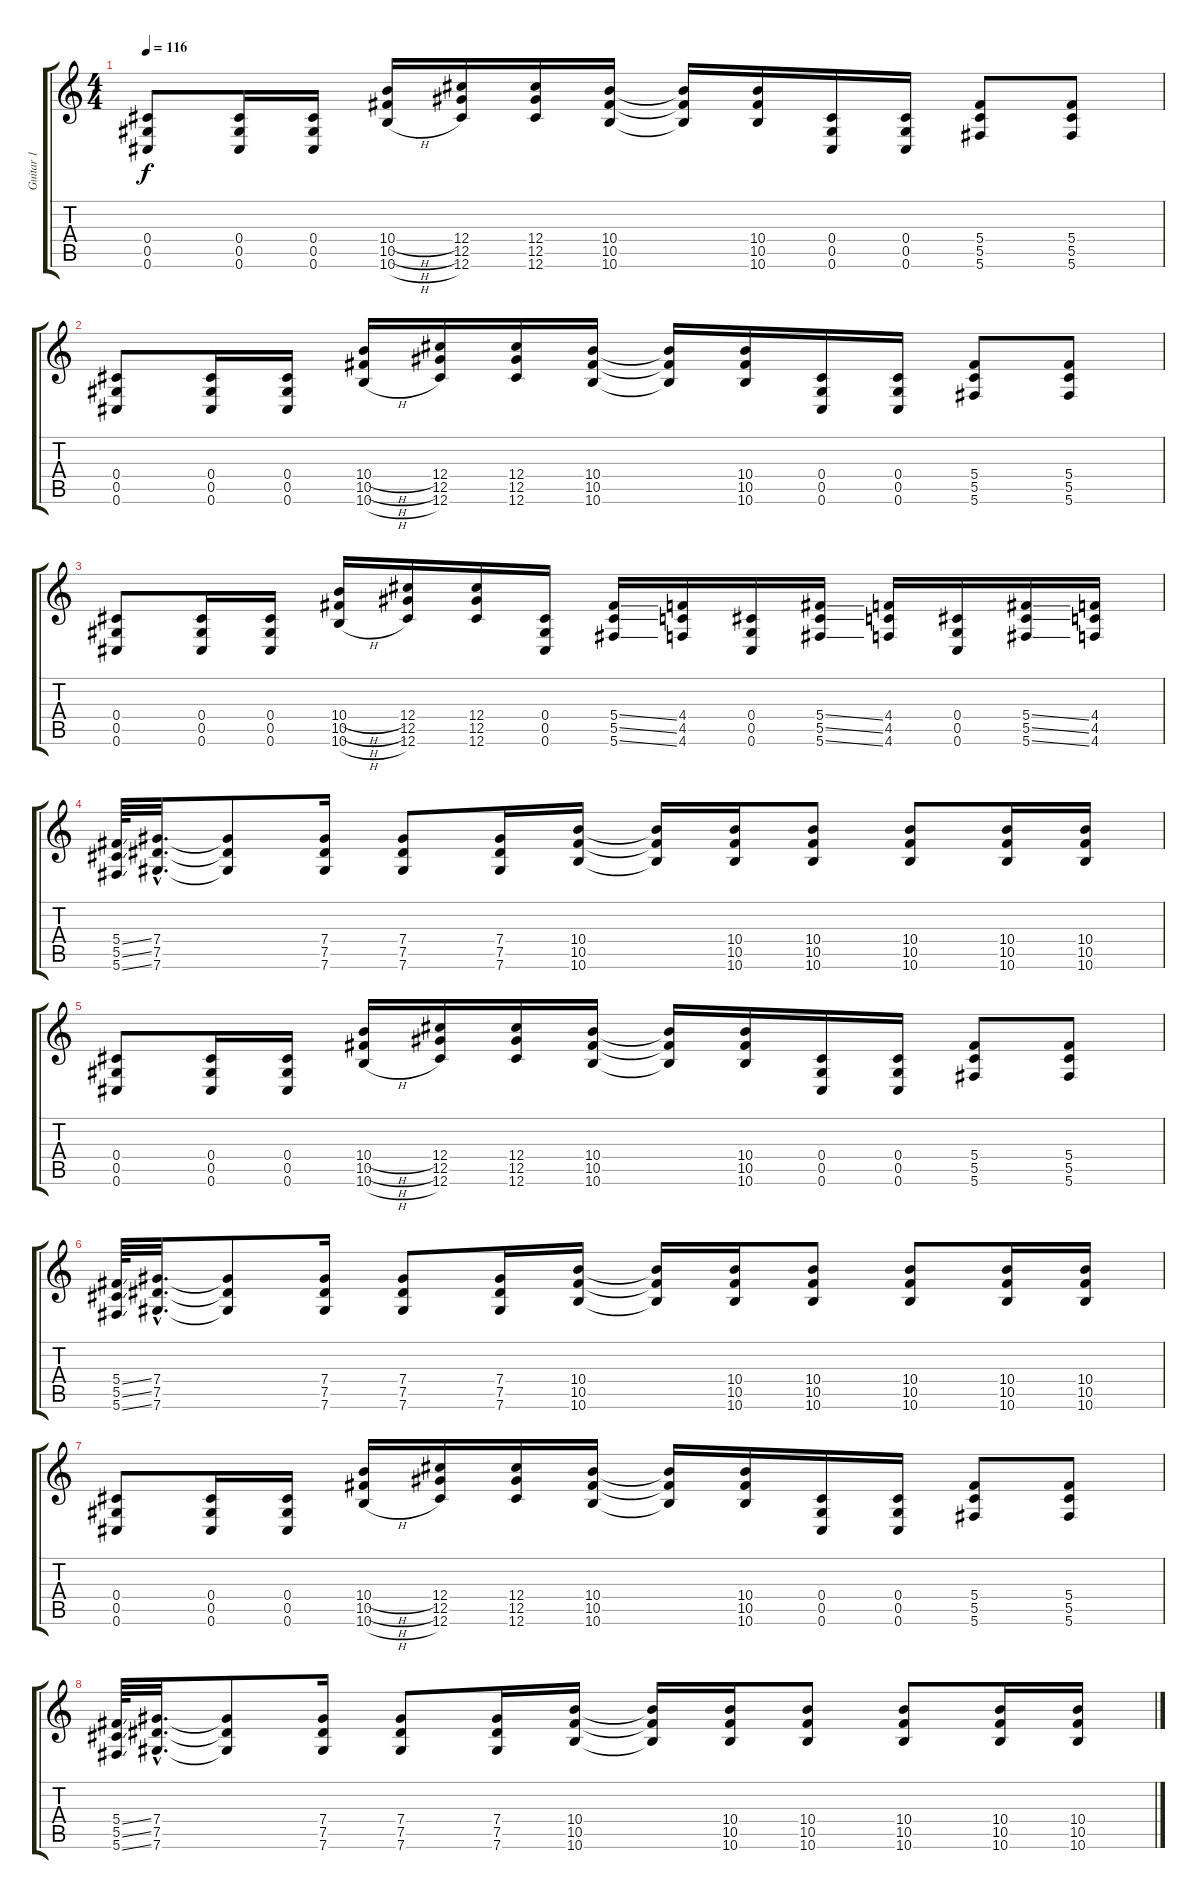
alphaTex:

\track ("Guitar 1" "Guitar 1") {instrument overdrivenguitar}
\staff {score tabs}
\tuning (Eb4 Bb3 Gb3 Db3 Ab2 Db2) {hide}
\ts (4 4)
\tempo 116
\clef g2
\ks c
(0.4 0.5 0.6).8{dy f} (0.4 0.5 0.6).16 (0.4 0.5 0.6).16 (10.4{h} 10.5{h} 10.6{h}).16 (12.4 12.5 12.6).16 (12.4 12.5 12.6).16 (10.4 10.5 10.6).16 (10.4{t} 10.5{t} 10.6{t}).16 (10.4 10.5 10.6).16 (0.4 0.5 0.6).16 (0.4 0.5 0.6).16 (5.4 5.5 5.6).8 (5.4 5.5 5.6).8 |
(0.4 0.5 0.6).8 (0.4 0.5 0.6).16 (0.4 0.5 0.6).16 (10.4{h} 10.5{h} 10.6{h}).16 (12.4 12.5 12.6).16 (12.4 12.5 12.6).16 (10.4 10.5 10.6).16 (10.4{t} 10.5{t} 10.6{t}).16 (10.4 10.5 10.6).16 (0.4 0.5 0.6).16 (0.4 0.5 0.6).16 (5.4 5.5 5.6).8 (5.4 5.5 5.6).8 |
(0.4 0.5 0.6).8 (0.4 0.5 0.6).16 (0.4 0.5 0.6).16 (10.4{h} 10.5{h} 10.6{h}).16 (12.4 12.5 12.6).16 (12.4 12.5 12.6).16 (0.4 0.5 0.6).16 (5.4{ss} 5.5{ss} 5.6{ss}).16 (4.4 4.5 4.6).16 (0.4 0.5 0.6).16 (5.4{ss} 5.5{ss} 5.6{ss}).16 (4.4 4.5 4.6).16 (0.4 0.5 0.6).16 (5.4{ss} 5.5{ss} 5.6{ss}).16 (4.4 4.5 4.6).16 |
(5.4{ss} 5.5{ss} 5.6{ss}).64 (7.4{hac} 7.5{hac} 7.6{hac}).32{d} (7.4{t} 7.5{t} 7.6{t}).8 (7.4 7.5 7.6).16 (7.4 7.5 7.6).8 (7.4 7.5 7.6).16 (10.4 10.5 10.6).16 (10.4{t} 10.5{t} 10.6{t}).16 (10.4 10.5 10.6).16 (10.4 10.5 10.6).8 (10.4 10.5 10.6).8 (10.4 10.5 10.6).16 (10.4 10.5 10.6).16 |
(0.4 0.5 0.6).8 (0.4 0.5 0.6).16 (0.4 0.5 0.6).16 (10.4{h} 10.5{h} 10.6{h}).16 (12.4 12.5 12.6).16 (12.4 12.5 12.6).16 (10.4 10.5 10.6).16 (10.4{t} 10.5{t} 10.6{t}).16 (10.4 10.5 10.6).16 (0.4 0.5 0.6).16 (0.4 0.5 0.6).16 (5.4 5.5 5.6).8 (5.4 5.5 5.6).8 |
(5.4{ss} 5.5{ss} 5.6{ss}).64 (7.4{hac} 7.5{hac} 7.6{hac}).32{d} (7.4{t} 7.5{t} 7.6{t}).8 (7.4 7.5 7.6).16 (7.4 7.5 7.6).8 (7.4 7.5 7.6).16 (10.4 10.5 10.6).16 (10.4{t} 10.5{t} 10.6{t}).16 (10.4 10.5 10.6).16 (10.4 10.5 10.6).8 (10.4 10.5 10.6).8 (10.4 10.5 10.6).16 (10.4 10.5 10.6).16 |
(0.4 0.5 0.6).8 (0.4 0.5 0.6).16 (0.4 0.5 0.6).16 (10.4{h} 10.5{h} 10.6{h}).16 (12.4 12.5 12.6).16 (12.4 12.5 12.6).16 (10.4 10.5 10.6).16 (10.4{t} 10.5{t} 10.6{t}).16 (10.4 10.5 10.6).16 (0.4 0.5 0.6).16 (0.4 0.5 0.6).16 (5.4 5.5 5.6).8 (5.4 5.5 5.6).8 |
(5.4{ss} 5.5{ss} 5.6{ss}).64 (7.4{hac} 7.5{hac} 7.6{hac}).32{d} (7.4{t} 7.5{t} 7.6{t}).8 (7.4 7.5 7.6).16 (7.4 7.5 7.6).8 (7.4 7.5 7.6).16 (10.4 10.5 10.6).16 (10.4{t} 10.5{t} 10.6{t}).16 (10.4 10.5 10.6).16 (10.4 10.5 10.6).8 (10.4 10.5 10.6).8 (10.4 10.5 10.6).16 (10.4 10.5 10.6).16
